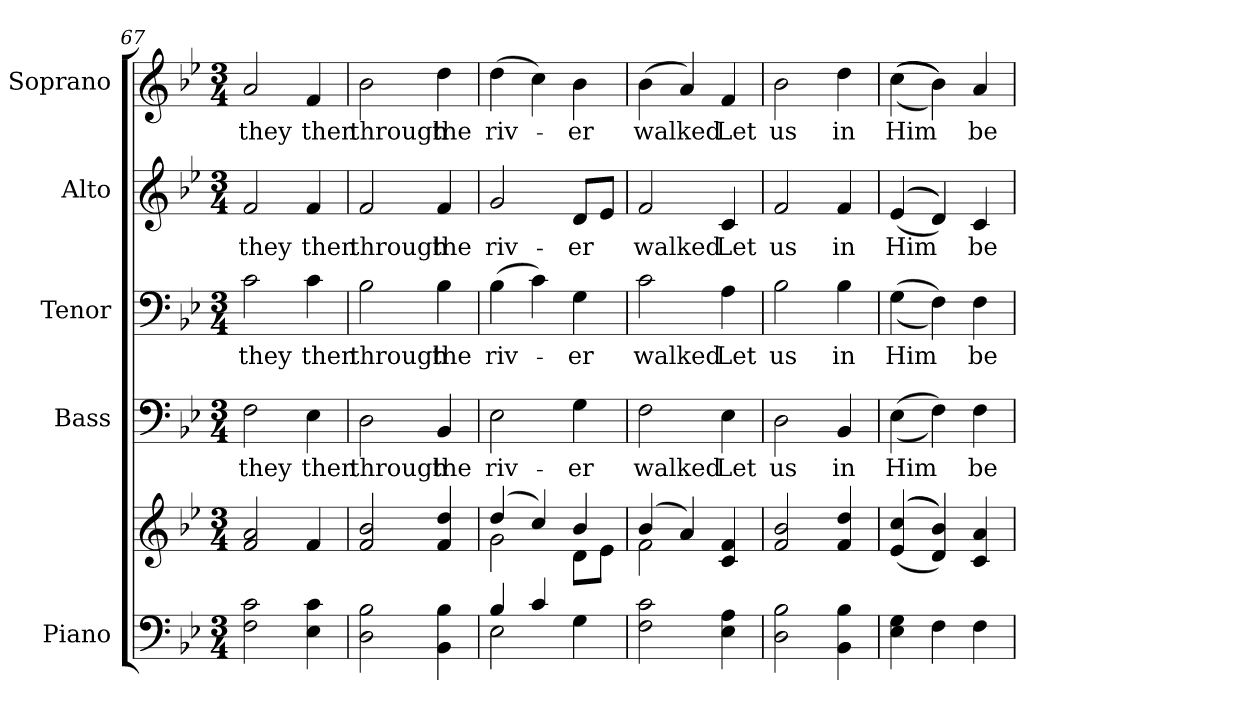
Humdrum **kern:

**kern	**kern	**kern	**text	**kern	**text	**kern	**text	**kern	**text
*part5	*part5	*part4	*part4	*part3	*part3	*part2	*part2	*part1	*part1
*staff6	*staff5	*staff4	*staff4	*staff3	*staff3	*staff2	*staff2	*staff1	*staff1
*I"Piano	*	*I"Bass	*	*I"Tenor	*	*I"Alto	*	*I"Soprano	*
*I'Pno.	*	*I'B.	*	*I'T.	*	*I'A.	*	*I'S.	*
*clefF4	*clefG2	*clefF4	*	*clefF4	*	*clefG2	*	*clefG2	*
*k[b-e-]	*k[b-e-]	*k[b-e-]	*	*k[b-e-]	*	*k[b-e-]	*	*k[b-e-]	*
*B-:	*B-:	*B-:	*	*B-:	*	*B-:	*	*B-:	*
*M3/4	*M3/4	*M3/4	*	*M3/4	*	*M3/4	*	*M3/4	*
=67	=67	=67	=67	=67	=67	=67	=67	=67	=67
!	!	!	!LO:LY:b:color=#000000	!	!	!	!	!	!
!	!	!	!	!	!LO:LY:b:color=#000000	!	!	!	!
!	!	!	!	!	!	!	!LO:LY:b:color=#000000	!	!
!	!	!	!	!	!	!	!	!	!LO:LY:b:color=#000000
2Fi\ 2ci	2fi/ 2ai	2Fi\	they	2ci\	they	2fi/	they	2ai/	they
!	!	!	!LO:LY:b:color=#000000	!	!	!	!	!	!
!	!	!	!	!	!LO:LY:b:color=#000000	!	!	!	!
!	!	!	!	!	!	!	!LO:LY:b:color=#000000	!	!
!	!	!	!	!	!	!	!	!	!LO:LY:b:color=#000000
4E-i\ 4ci	4fi/	4E-i\	then	4ci\	then	4fi/	then	4fi/	then
=68	=68	=68	=68	=68	=68	=68	=68	=68	=68
!	!	!	!LO:LY:b:color=#000000	!	!	!	!	!	!
!	!	!	!	!	!LO:LY:b:color=#000000	!	!	!	!
!	!	!	!	!	!	!	!LO:LY:b:color=#000000	!	!
!	!	!	!	!	!	!	!	!	!LO:LY:b:color=#000000
2Di\ 2B-i	2fi/ 2b-i	2Di\	through	2B-i\	through	2fi/	through	2b-i\	through
!	!	!	!LO:LY:b:color=#000000	!	!	!	!	!	!
!	!	!	!	!	!LO:LY:b:color=#000000	!	!	!	!
!	!	!	!	!	!	!	!LO:LY:b:color=#000000	!	!
!	!	!	!	!	!	!	!	!	!LO:LY:b:color=#000000
4BB-i\ 4B-i	4fi/ 4ddi	4BB-i/	the	4B-i\	the	4fi/	the	4ddi\	the
!!LO:PB:g=z
=69	=69	=69	=69	=69	=69	=69	=69	=69	=69
*^	*^	*	*	*	*	*	*	*	*
!	!	!	!	!	!LO:LY:b:color=#000000	!	!	!	!	!	!
!	!	!	!	!	!	!	!LO:LY:b:color=#000000	!	!	!	!
!	!	!	!	!	!	!	!	!	!LO:LY:b:color=#000000	!	!
!	!	!	!	!	!	!	!	!	!	!	!LO:LY:b:color=#000000
4B-i/	2E-i\	(4ddi/	2gi\	2E-i\	riv-	(4B-i\	riv-	2gi/	riv-	(4ddi\	riv-
4ci/	.	4cci/)	.	.	.	4ci\)	.	.	.	4cci\)	.
!	!	!	!	!	!LO:LY:b:color=#000000	!	!	!	!	!	!
!	!	!	!	!	!	!	!LO:LY:b:color=#000000	!	!	!	!
!	!	!	!	!	!	!	!	!	!LO:LY:b:color=#000000	!	!
!	!	!	!	!	!	!	!	!	!	!	!LO:LY:b:color=#000000
4Gi\	4ryy	4b-i/	8di\L	4Gi\	-er	4Gi\	-er	8di/L	-er	4b-i\	-er
.	.	.	8e-i\J	.	.	.	.	8e-i/J	.	.	.
*v	*v	*	*	*	*	*	*	*	*	*	*
=70	=70	=70	=70	=70	=70	=70	=70	=70	=70	=70
!	!	!	!	!LO:LY:b:color=#000000	!	!	!	!	!	!
!	!	!	!	!	!	!LO:LY:b:color=#000000	!	!	!	!
!	!	!	!	!	!	!	!	!LO:LY:b:color=#000000	!	!
!	!	!	!	!	!	!	!	!	!	!LO:LY:b:color=#000000
2Fi\ 2ci	(4b-i/	2fi\	2Fi\	walked	2ci\	walked	2fi/	walked	(4b-i\	walked
.	4ai/)	.	.	.	.	.	.	.	4ai/)	.
!	!	!	!	!LO:LY:b:color=#000000	!	!	!	!	!	!
!	!	!	!	!	!	!LO:LY:b:color=#000000	!	!	!	!
!	!	!	!	!	!	!	!	!LO:LY:b:color=#000000	!	!
!	!	!	!	!	!	!	!	!	!	!LO:LY:b:color=#000000
4E-i\ 4Ai	4ci/ 4fi	4ryy	4E-i\	Let	4Ai\	Let	4ci/	Let	4fi/	Let
*	*v	*v	*	*	*	*	*	*	*	*
=71	=71	=71	=71	=71	=71	=71	=71	=71	=71
*	*^	*	*	*	*	*	*	*	*
!	!	!	!	!LO:LY:b:color=#000000	!	!	!	!	!	!
*	*v	*v	*	*	*	*	*	*	*	*
*	*^	*	*	*	*	*	*	*	*
!	!	!	!	!	!	!LO:LY:b:color=#000000	!	!	!	!
*	*v	*v	*	*	*	*	*	*	*	*
*	*^	*	*	*	*	*	*	*	*
!	!	!	!	!	!	!	!	!LO:LY:b:color=#000000	!	!
*	*v	*v	*	*	*	*	*	*	*	*
*	*^	*	*	*	*	*	*	*	*
!	!	!	!	!	!	!	!	!	!	!LO:LY:b:color=#000000
*	*v	*v	*	*	*	*	*	*	*	*
2Di\ 2B-i	2fi/ 2b-i	2Di\	us	2B-i\	us	2fi/	us	2b-i\	us
!	!	!	!LO:LY:b:color=#000000	!	!	!	!	!	!
!	!	!	!	!	!LO:LY:b:color=#000000	!	!	!	!
!	!	!	!	!	!	!	!LO:LY:b:color=#000000	!	!
!	!	!	!	!	!	!	!	!	!LO:LY:b:color=#000000
4BB-i\ 4B-i	4fi/ 4ddi	4BB-i/	in	4B-i\	in	4fi/	in	4ddi\	in
=72	=72	=72	=72	=72	=72	=72	=72	=72	=72
!	!	!	!LO:LY:b:color=#000000	!	!	!	!	!	!
!	!	!	!	!	!LO:LY:b:color=#000000	!	!	!	!
!	!	!	!	!	!	!	!LO:LY:b:color=#000000	!	!
!	!	!	!	!	!	!	!	!	!LO:LY:b:color=#000000
4E-i\ 4Gi	(((4e-i/ 4cci	((4E-i\	Him	((4Gi\	Him	(((4e-i/	Him	(((4cci\	Him
4Fi\	4di/ 4b-i)))	4Fi\))	.	4Fi\))	.	4di/)))	.	4b-i\)))	.
!	!	!	!LO:LY:b:color=#000000	!	!	!	!	!	!
!	!	!	!	!	!LO:LY:b:color=#000000	!	!	!	!
!	!	!	!	!	!	!	!LO:LY:b:color=#000000	!	!
!	!	!	!	!	!	!	!	!	!LO:LY:b:color=#000000
4Fi\	4ci/ 4ai	4Fi\	be	4Fi\	be	4ci/	be	4ai/	be
=	=	=	=	=	=	=	=	=	=
*-	*-	*-	*-	*-	*-	*-	*-	*-	*-
